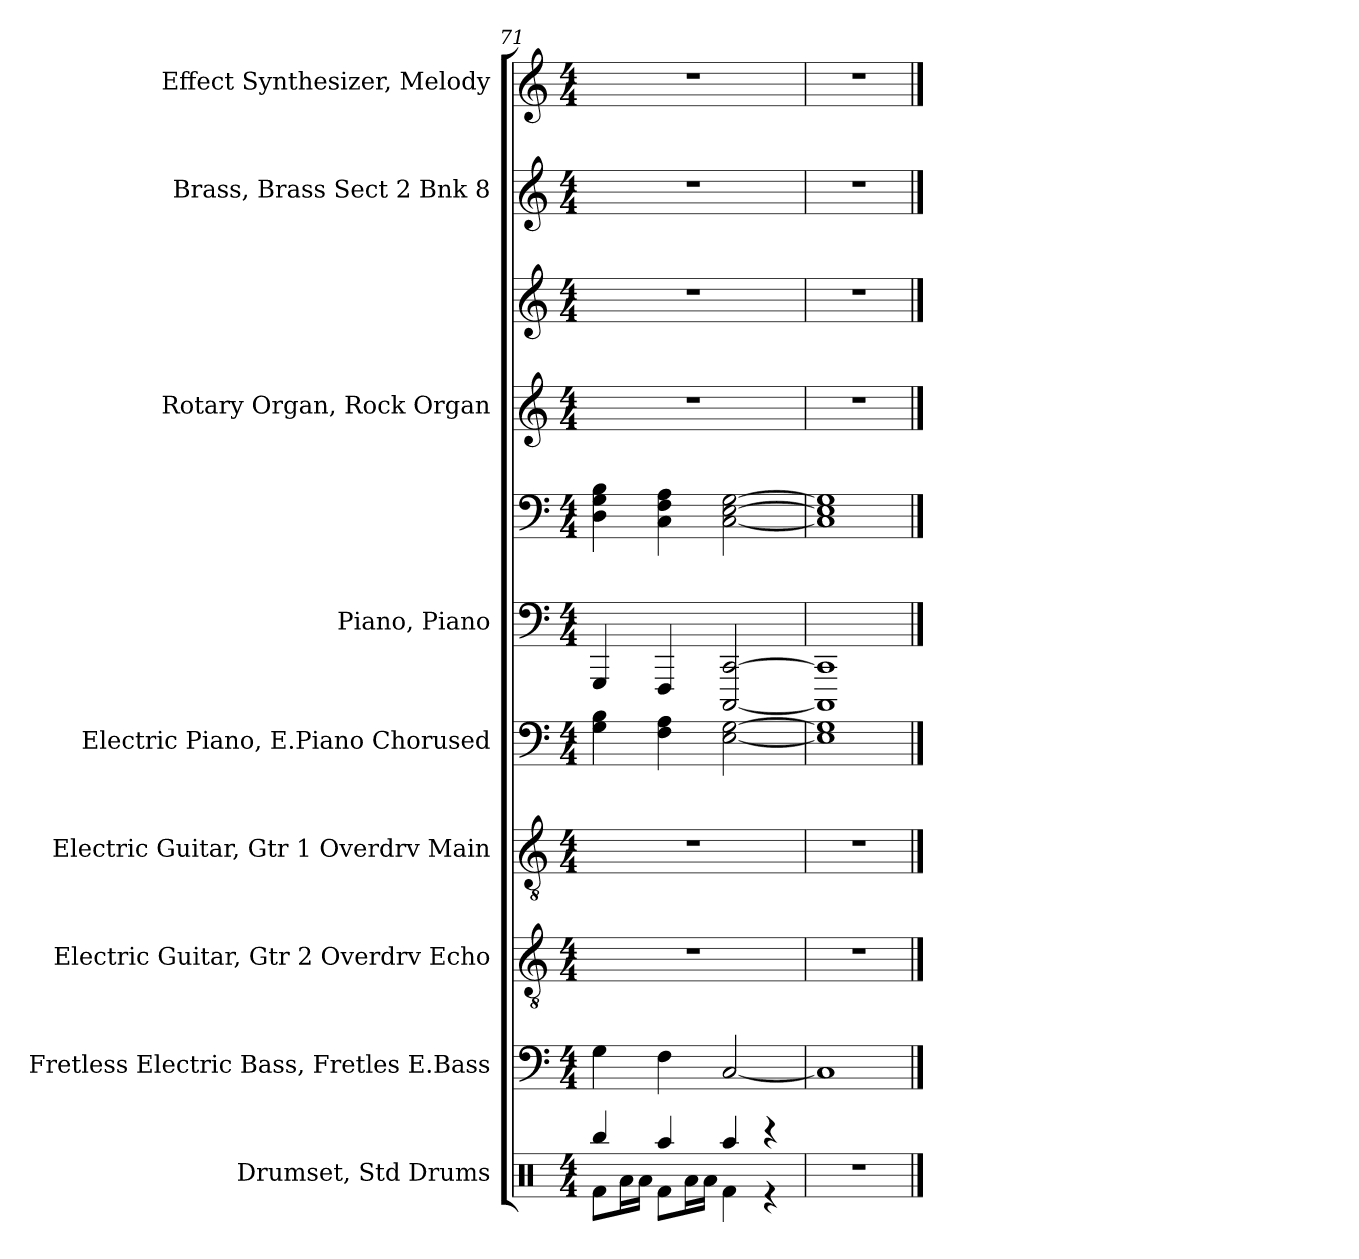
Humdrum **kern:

**kern	**kern	**kern	**kern	**kern	**kern	**kern	**kern	**kern	**kern	**kern
*part9	*part8	*part7	*part6	*part5	*part4	*part4	*part3	*part3	*part2	*part1
*staff11	*staff10	*staff9	*staff8	*staff7	*staff6	*staff5	*staff4	*staff3	*staff2	*staff1
*I"Drumset, Std Drums	*I"Fretless Electric Bass, Fretles E.Bass	*I"Electric Guitar, Gtr 2 Overdrv Echo	*I"Electric Guitar, Gtr 1 Overdrv Main	*I"Electric Piano, E.Piano Chorused	*I"Piano, Piano	*	*I"Rotary Organ, Rock Organ	*	*I"Brass, Brass Sect 2 Bnk 8	*I"Effect Synthesizer, Melody
*I'D. Set	*I'Frtl. El. B.	*I'El. Guit.	*I'El. Guit.	*I'El. Pno.	*I'Pno.	*	*I'Rot. Org.	*	*I'Br.	*I'Synth.
!!LO:PB:g=z
*clefX	*clefF4	*clefGv2	*clefGv2	*clefF4	*clefF4	*clefF4	*clefG2	*clefG2	*clefG2	*clefG2
*	*ITrd7c12	*	*	*	*	*	*	*	*	*
*k[]	*k[]	*k[]	*k[]	*k[]	*k[]	*k[]	*k[]	*k[]	*k[]	*k[]
*M4/4	*M4/4	*M4/4	*M4/4	*M4/4	*M4/4	*M4/4	*M4/4	*M4/4	*M4/4	*M4/4
=71	=71	=71	=71	=71	=71	=71	=71	=71	=71	=71
*^	*	*	*	*	*	*	*	*	*	*
4Rbb/	8Rf\L	4GG\	1r	1r	4G\ 4B\	4GGG/	4D\ 4G\ 4B\	1r	1r	1r	1r
.	16Ra\L	.	.	.	.	.	.	.	.	.	.
.	16Ra\JJ	.	.	.	.	.	.	.	.	.	.
4Raa/	8Rf\L	4FF\	.	.	4F\ 4A\	4FFF/	4C\ 4F\ 4A\	.	.	.	.
.	16Ra\L	.	.	.	.	.	.	.	.	.	.
.	16Ra\JJ	.	.	.	.	.	.	.	.	.	.
4Raa/	4Rf\	[2CC/	.	.	[2E\ [2G\	[2CCC/ [2CC/	[2C\ [2E\ [2G\	.	.	.	.
4r	4r	.	.	.	.	.	.	.	.	.	.
*v	*v	*	*	*	*	*	*	*	*	*	*
=72	=72	=72	=72	=72	=72	=72	=72	=72	=72	=72
1r	1CC]	1r	1r	1E] 1G]	1CCC] 1CC]	1C] 1E] 1G]	1r	1r	1r	1r
==	==	==	==	==	==	==	==	==	==	==
*-	*-	*-	*-	*-	*-	*-	*-	*-	*-	*-
